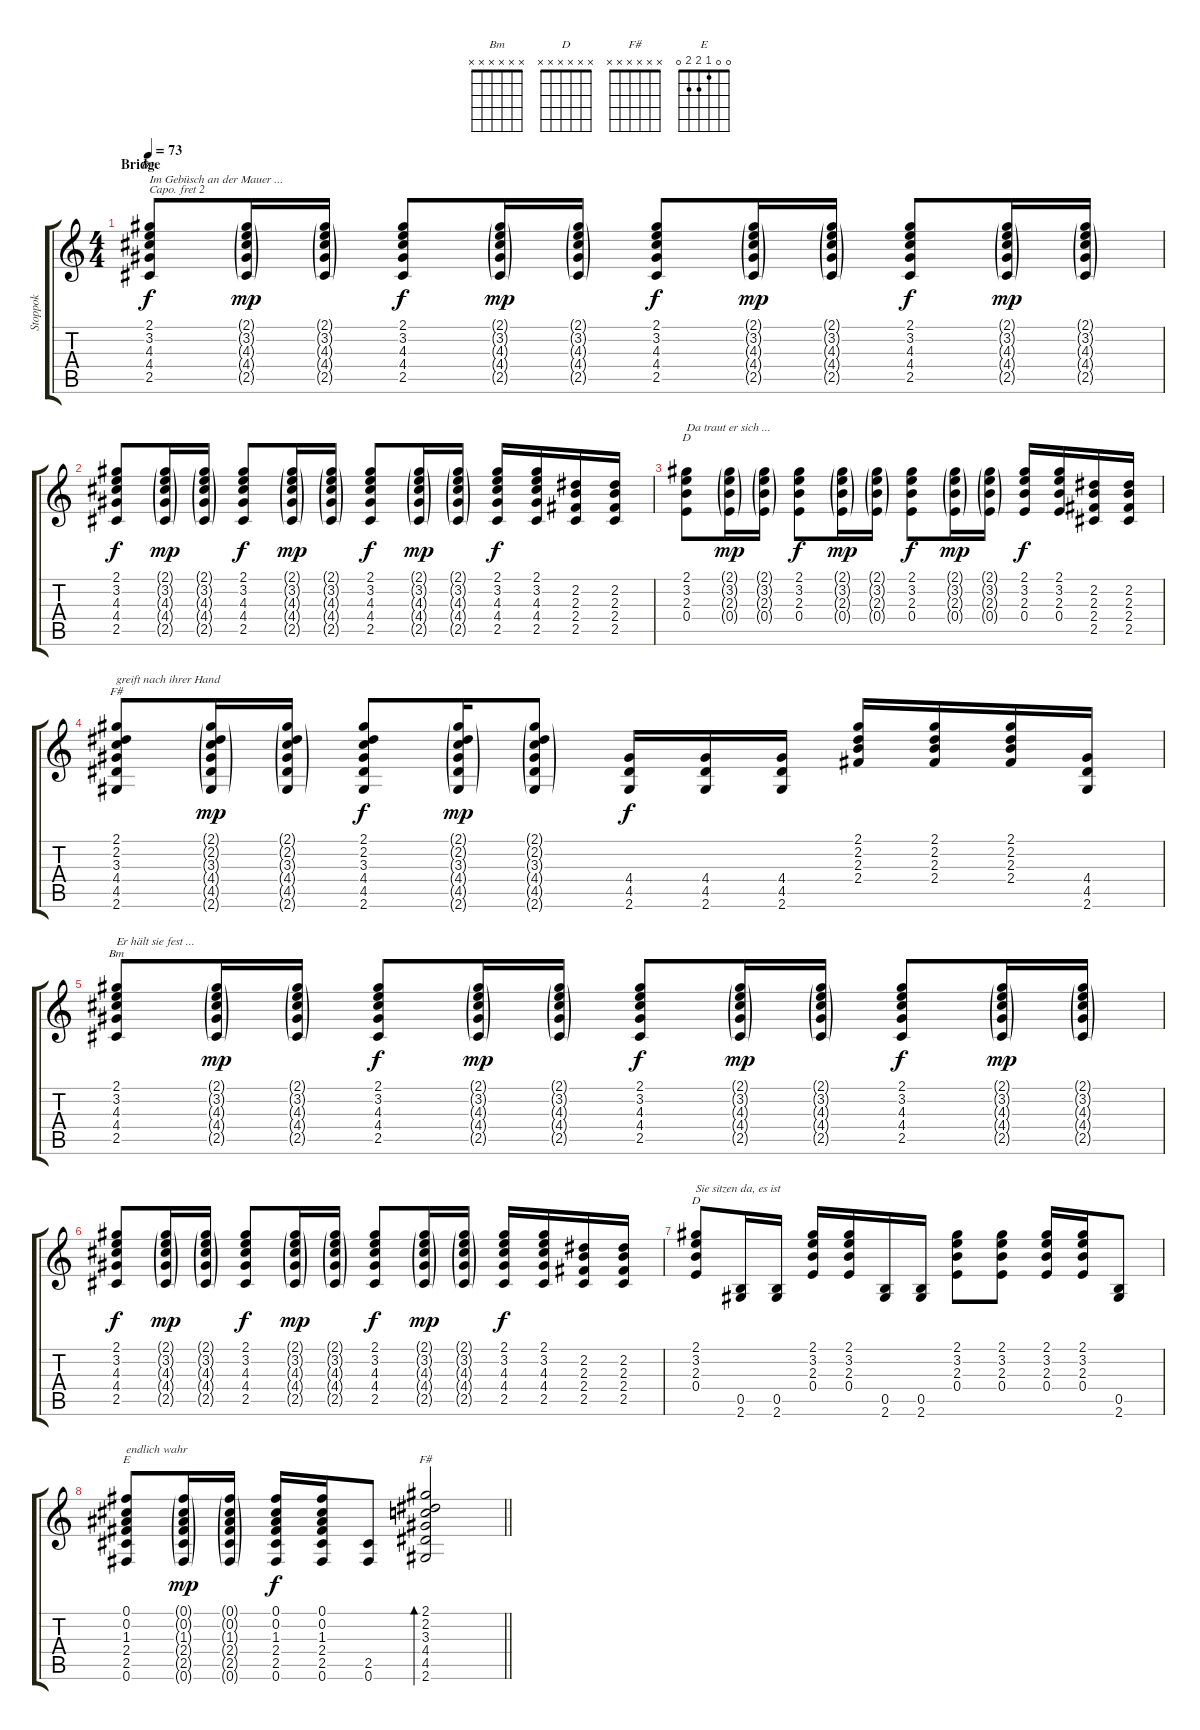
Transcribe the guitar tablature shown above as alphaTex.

\track ("Stoppok" "Stoppok") {instrument acousticguitarsteel}
\staff {score tabs}
\capo 2
\tuning (E4 B3 G3 D3 A2 E2) {hide}
\chord ("Bm" 2 3 4 4 2 x) {barre 2}
\chord ("D" 2 3 2 0 x x) {barre 2}
\chord ("F#" 2 2 3 4 4 2) {barre 2}
\chord ("Bm" x x x x x x)
\chord ("D" x x x x x x)
\chord ("E" 0 0 1 2 2 0)
\chord ("F#" x x x x x x)
\ts (4 4)
\section ("" "Bridge")
\tempo 73
\clef g2
\ks c
(2.1 3.2 4.3 4.4 2.5).8{ch "Bm" txt "Im Gebüsch an der Mauer ..." dy f} (2.1{g} 3.2{g} 4.3{g} 4.4{g} 2.5{g}).16{dy mp} (2.1{g} 3.2{g} 4.3{g} 4.4{g} 2.5{g}).16 (2.1 3.2 4.3 4.4 2.5).8{dy f} (2.1{g} 3.2{g} 4.3{g} 4.4{g} 2.5{g}).16{dy mp} (2.1{g} 3.2{g} 4.3{g} 4.4{g} 2.5{g}).16 (2.1 3.2 4.3 4.4 2.5).8{dy f} (2.1{g} 3.2{g} 4.3{g} 4.4{g} 2.5{g}).16{dy mp} (2.1{g} 3.2{g} 4.3{g} 4.4{g} 2.5{g}).16 (2.1 3.2 4.3 4.4 2.5).8{dy f} (2.1{g} 3.2{g} 4.3{g} 4.4{g} 2.5{g}).16{dy mp} (2.1{g} 3.2{g} 4.3{g} 4.4{g} 2.5{g}).16 |
(2.1 3.2 4.3 4.4 2.5).8{dy f} (2.1{g} 3.2{g} 4.3{g} 4.4{g} 2.5{g}).16{dy mp} (2.1{g} 3.2{g} 4.3{g} 4.4{g} 2.5{g}).16 (2.1 3.2 4.3 4.4 2.5).8{dy f} (2.1{g} 3.2{g} 4.3{g} 4.4{g} 2.5{g}).16{dy mp} (2.1{g} 3.2{g} 4.3{g} 4.4{g} 2.5{g}).16 (2.1 3.2 4.3 4.4 2.5).8{dy f} (2.1{g} 3.2{g} 4.3{g} 4.4{g} 2.5{g}).16{dy mp} (2.1{g} 3.2{g} 4.3{g} 4.4{g} 2.5{g}).16 (2.1 3.2 4.3 4.4 2.5).16{dy f} (2.1 3.2 4.3 4.4 2.5).16 (2.2 2.3 2.4 2.5).16 (2.2 2.3 2.4 2.5).16 |
(2.1 3.2 2.3 0.4).8{ch "D" txt "Da traut er sich ..."} (2.1{g} 3.2{g} 2.3{g} 0.4{g}).16{dy mp} (2.1{g} 3.2{g} 2.3{g} 0.4{g}).16 (2.1 3.2 2.3 0.4).8{dy f} (2.1{g} 3.2{g} 2.3{g} 0.4{g}).16{dy mp} (2.1{g} 3.2{g} 2.3{g} 0.4{g}).16 (2.1 3.2 2.3 0.4).8{dy f} (2.1{g} 3.2{g} 2.3{g} 0.4{g}).16{dy mp} (2.1{g} 3.2{g} 2.3{g} 0.4{g}).16 (2.1 3.2 2.3 0.4).16{dy f} (2.1 3.2 2.3 0.4).16 (2.2 2.3 2.4 2.5).16 (2.2 2.3 2.4 2.5).16 |
(2.1 2.2 3.3 4.4 4.5 2.6).8{ch "F#" txt "greift nach ihrer Hand"} (2.1{g} 2.2{g} 3.3{g} 4.4{g} 4.5{g} 2.6{g}).16{dy mp} (2.1{g} 2.2{g} 3.3{g} 4.4{g} 4.5{g} 2.6{g}).16 (2.1 2.2 3.3 4.4 4.5 2.6).8{dy f} (2.1{g} 2.2{g} 3.3{g} 4.4{g} 4.5{g} 2.6{g}).16{dy mp} (2.1{g} 2.2{g} 3.3{g} 4.4{g} 4.5{g} 2.6{g}).8 (4.4 4.5 2.6).16{dy f} (4.4 4.5 2.6).16 (4.4 4.5 2.6).16 (2.1 2.2 2.3 2.4).16 (2.1 2.2 2.3 2.4).16 (2.1 2.2 2.3 2.4).16 (4.4 4.5 2.6).16 |
(2.1 3.2 4.3 4.4 2.5).8{ch "Bm" txt "Er hält sie fest ..."} (2.1{g} 3.2{g} 4.3{g} 4.4{g} 2.5{g}).16{dy mp} (2.1{g} 3.2{g} 4.3{g} 4.4{g} 2.5{g}).16 (2.1 3.2 4.3 4.4 2.5).8{dy f} (2.1{g} 3.2{g} 4.3{g} 4.4{g} 2.5{g}).16{dy mp} (2.1{g} 3.2{g} 4.3{g} 4.4{g} 2.5{g}).16 (2.1 3.2 4.3 4.4 2.5).8{dy f} (2.1{g} 3.2{g} 4.3{g} 4.4{g} 2.5{g}).16{dy mp} (2.1{g} 3.2{g} 4.3{g} 4.4{g} 2.5{g}).16 (2.1 3.2 4.3 4.4 2.5).8{dy f} (2.1{g} 3.2{g} 4.3{g} 4.4{g} 2.5{g}).16{dy mp} (2.1{g} 3.2{g} 4.3{g} 4.4{g} 2.5{g}).16 |
(2.1 3.2 4.3 4.4 2.5).8{dy f} (2.1{g} 3.2{g} 4.3{g} 4.4{g} 2.5{g}).16{dy mp} (2.1{g} 3.2{g} 4.3{g} 4.4{g} 2.5{g}).16 (2.1 3.2 4.3 4.4 2.5).8{dy f} (2.1{g} 3.2{g} 4.3{g} 4.4{g} 2.5{g}).16{dy mp} (2.1{g} 3.2{g} 4.3{g} 4.4{g} 2.5{g}).16 (2.1 3.2 4.3 4.4 2.5).8{dy f} (2.1{g} 3.2{g} 4.3{g} 4.4{g} 2.5{g}).16{dy mp} (2.1{g} 3.2{g} 4.3{g} 4.4{g} 2.5{g}).16 (2.1 3.2 4.3 4.4 2.5).16{dy f} (2.1 3.2 4.3 4.4 2.5).16 (2.2 2.3 2.4 2.5).16 (2.2 2.3 2.4 2.5).16 |
(2.1 3.2 2.3 0.4).8{ch "D" txt "Sie sitzen da, es ist"} (0.5 2.6).16 (0.5 2.6).16 (2.1 3.2 2.3 0.4).16 (2.1 3.2 2.3 0.4).16 (0.5 2.6).16 (0.5 2.6).16 (2.1 3.2 2.3 0.4).8 (2.1 3.2 2.3 0.4).8 (2.1 3.2 2.3 0.4).16 (2.1 3.2 2.3 0.4).16 (0.5 2.6).8 |
\barLineRight lightlight
(0.1 0.2 1.3 2.4 2.5 0.6).8{ch "E" txt "endlich wahr"} (0.1{g} 0.2{g} 1.3{g} 2.4{g} 2.5{g} 0.6{g}).16{dy mp} (0.1{g} 0.2{g} 1.3{g} 2.4{g} 2.5{g} 0.6{g}).16 (0.1 0.2 1.3 2.4 2.5 0.6).16{dy f} (0.1 0.2 1.3 2.4 2.5 0.6).16 (2.5 0.6).8 (2.1 2.2 3.3 4.4 4.5 2.6).2{bd 60 ch "F#"}
